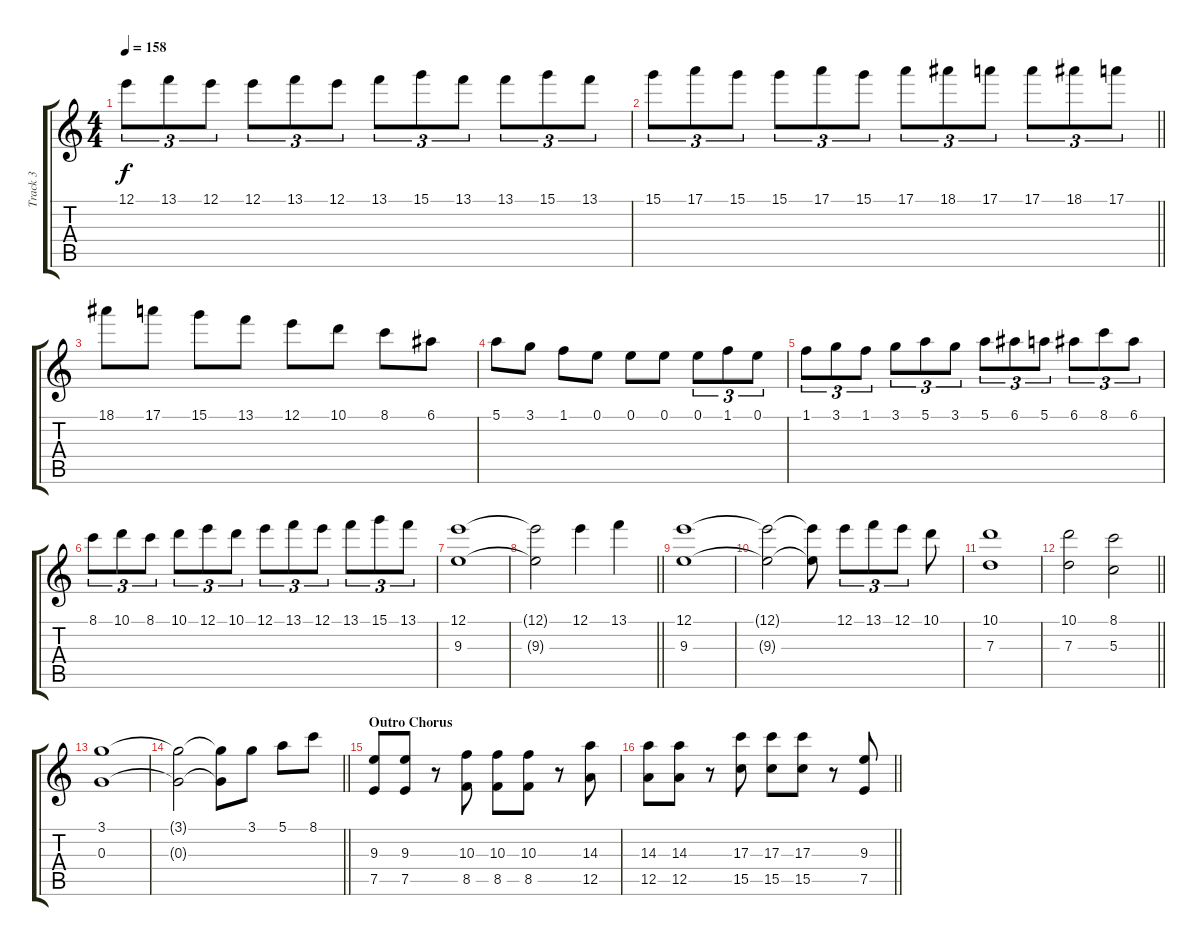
\track ("Track 3" "Track 3") {instrument overdrivenguitar}
\staff {score tabs}
\tuning (E4 B3 G3 D3 A2 D2) {hide}
\ts (4 4)
\tempo 158
\clef g2
\ks c
12.1.8{tu (3 2) dy f} 13.1.8{tu (3 2)} 12.1.8{tu (3 2)} 12.1.8{tu (3 2)} 13.1.8{tu (3 2)} 12.1.8{tu (3 2)} 13.1.8{tu (3 2)} 15.1.8{tu (3 2)} 13.1.8{tu (3 2)} 13.1.8{tu (3 2)} 15.1.8{tu (3 2)} 13.1.8{tu (3 2)} |
\barLineRight lightlight
15.1.8{tu (3 2)} 17.1.8{tu (3 2)} 15.1.8{tu (3 2)} 15.1.8{tu (3 2)} 17.1.8{tu (3 2)} 15.1.8{tu (3 2)} 17.1.8{tu (3 2)} 18.1.8{tu (3 2)} 17.1.8{tu (3 2)} 17.1.8{tu (3 2)} 18.1.8{tu (3 2)} 17.1.8{tu (3 2)} |
18.1.8 17.1.8 15.1.8 13.1.8 12.1.8 10.1.8 8.1.8 6.1.8 |
5.1.8 3.1.8 1.1.8 0.1.8 0.1.8 0.1.8 0.1.8{tu (3 2)} 1.1.8{tu (3 2)} 0.1.8{tu (3 2)} |
1.1.8{tu (3 2)} 3.1.8{tu (3 2)} 1.1.8{tu (3 2)} 3.1.8{tu (3 2)} 5.1.8{tu (3 2)} 3.1.8{tu (3 2)} 5.1.8{tu (3 2)} 6.1.8{tu (3 2)} 5.1.8{tu (3 2)} 6.1.8{tu (3 2)} 8.1.8{tu (3 2)} 6.1.8{tu (3 2)} |
8.1.8{tu (3 2)} 10.1.8{tu (3 2)} 8.1.8{tu (3 2)} 10.1.8{tu (3 2)} 12.1.8{tu (3 2)} 10.1.8{tu (3 2)} 12.1.8{tu (3 2)} 13.1.8{tu (3 2)} 12.1.8{tu (3 2)} 13.1.8{tu (3 2)} 15.1.8{tu (3 2)} 13.1.8{tu (3 2)} |
(12.1 9.3).1 |
\barLineRight lightlight
(12.1{t} 9.3{t}).2 12.1.4 13.1.4 |
(12.1 9.3).1 |
(12.1{t} 9.3{t}).2 (12.1{t} 9.3{t}).8 12.1.8{tu (3 2)} 13.1.8{tu (3 2)} 12.1.8{tu (3 2)} 10.1.8 |
(10.1 7.3).1 |
\barLineRight lightlight
(10.1 7.3).2 (8.1 5.3).2 |
(3.1 0.3).1 |
\barLineRight lightlight
(3.1{t} 0.3{t}).2 (3.1{t} 0.3{t}).8 3.1.8 5.1.8 8.1.8 |
\section ("" "Outro Chorus")
(9.3 7.5).8 (9.3 7.5).8 r.8 (10.3 8.5).8 (10.3 8.5).8 (10.3 8.5).8 r.8 (14.3 12.5).8 |
\barLineRight lightlight
(14.3 12.5).8 (14.3 12.5).8 r.8 (17.3 15.5).8 (17.3 15.5).8 (17.3 15.5).8 r.8 (9.3 7.5).8
